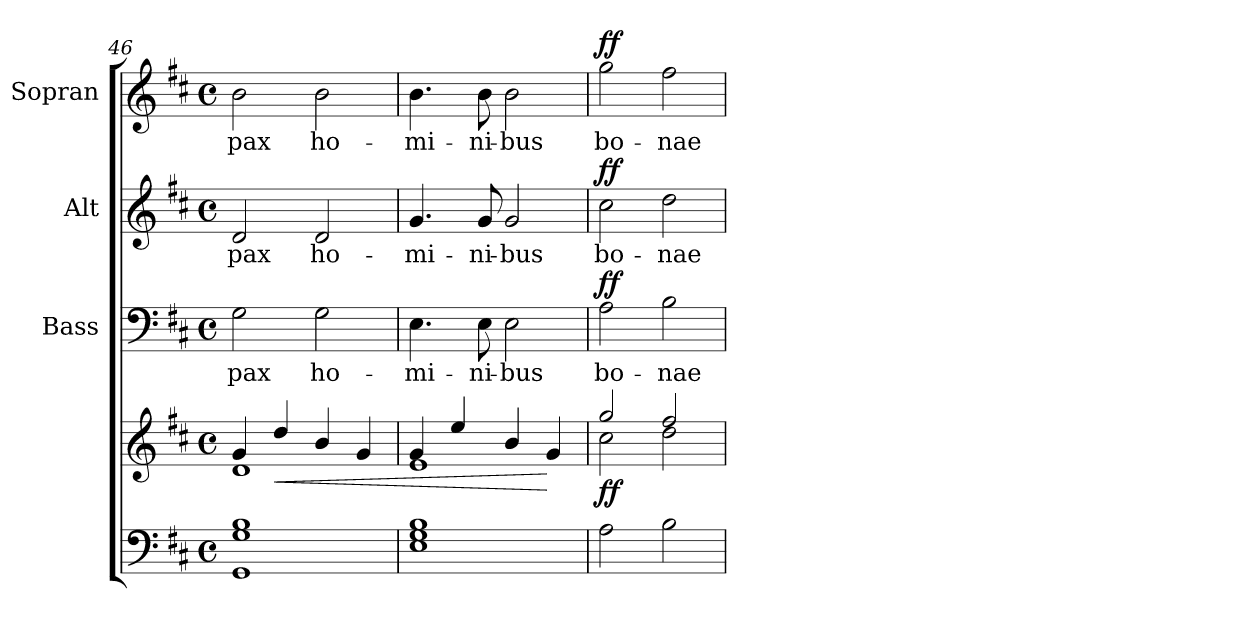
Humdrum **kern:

**kern	**kern	**dynam	**kern	**text	**dynam	**kern	**text	**dynam	**kern	**text	**dynam
*part4	*part4	*part4	*part3	*part3	*part3	*part2	*part2	*part2	*part1	*part1	*part1
*staff5	*staff4	*staff4/5	*staff3	*staff3	*staff3	*staff2	*staff2	*staff2	*staff1	*staff1	*staff1
*	*	*	*I"Bass	*	*	*I"Alt	*	*	*I"Sopran	*	*
*	*	*	*I'B.	*	*	*I'A.	*	*	*I'S.	*	*
!!LO:PB:g=z
*clefF4	*clefG2	*	*clefF4	*	*	*clefG2	*	*	*clefG2	*	*
*k[f#c#]	*k[f#c#]	*	*k[f#c#]	*	*	*k[f#c#]	*	*	*k[f#c#]	*	*
*D:	*D:	*	*D:	*	*	*D:	*	*	*D:	*	*
*M4/4	*M4/4	*	*M4/4	*	*	*M4/4	*	*	*M4/4	*	*
*met(c)	*met(c)	*	*met(c)	*	*	*met(c)	*	*	*met(c)	*	*
=46	=46	=46	=46	=46	=46	=46	=46	=46	=46	=46	=46
*	*^	*	*	*	*	*	*	*	*	*	*
!	!	!	!	!	!LO:LY:b	!	!	!LO:LY:b	!	!	!LO:LY:b	!
1GG 1G 1B	4g/	1d	.	2G\	pax	.	2d/	pax	.	2b\	pax	.
!	!	!	!LO:HP:b	!	!	!	!	!	!	!	!	!
.	4dd/	.	<	.	.	.	.	.	.	.	.	.
!	!	!	!	!	!LO:LY:b	!	!	!LO:LY:b	!	!	!LO:LY:b	!
.	4b/	.	.	2G\	ho-	.	2d/	ho-	.	2b\	ho-	.
.	4g/	.	.	.	.	.	.	.	.	.	.	.
=47	=47	=47	=47	=47	=47	=47	=47	=47	=47	=47	=47	=47
!	!	!	!	!	!LO:LY:b	!	!	!LO:LY:b	!	!	!LO:LY:b	!
1E 1G 1B	4g/	1e	.	4.E\	-mi-	.	4.g/	-mi-	.	4.b\	-mi-	.
.	4ee/	.	.	.	.	.	.	.	.	.	.	.
!	!	!	!	!	!LO:LY:b	!	!	!LO:LY:b	!	!	!LO:LY:b	!
.	.	.	.	8E\	-ni-	.	8g/	-ni-	.	8b\	-ni-	.
!	!	!	!	!	!LO:LY:b	!	!	!LO:LY:b	!	!	!LO:LY:b	!
.	4b/	.	.	2E\	-bus	.	2g/	-bus	.	2b\	-bus	.
.	4g/	.	[	.	.	.	.	.	.	.	.	.
=48	=48	=48	=48	=48	=48	=48	=48	=48	=48	=48	=48	=48
!	!	!	!LO:DY:b	!	!LO:LY:b	!LO:DY:a	!	!LO:LY:b	!LO:DY:a	!	!LO:LY:b	!LO:DY:a
2A\	2gg/	2cc#\	ff	2A\	bo-	ff	2cc#\	bo-	ff	2gg\	bo-	ff
!	!	!	!	!	!LO:LY:b	!	!	!LO:LY:b	!	!	!LO:LY:b	!
2B\	2ff#/	2dd\	.	2B\	-nae	.	2dd\	-nae	.	2ff#\	-nae	.
*	*v	*v	*	*	*	*	*	*	*	*	*	*
=	=	=	=	=	=	=	=	=	=	=	=
*-	*-	*-	*-	*-	*-	*-	*-	*-	*-	*-	*-
